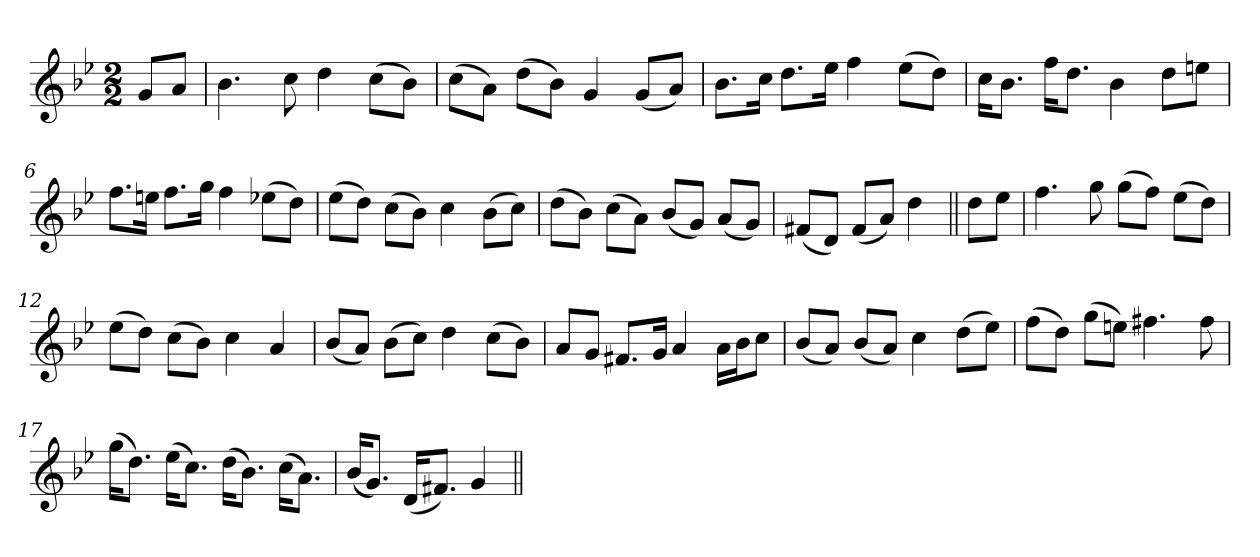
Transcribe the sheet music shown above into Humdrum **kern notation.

**kern
*part1
*staff1
*clefG2
*k[b-e-]
*g:
*M2/2
*MM180
=1
8g/L
8a/J
=2
4.b-\
8cc\
4dd\
(>8cc\L
8b-\J)
=3
(>8cc\L
8a\J)
(>8dd\L
8b-\J)
4g/
(<8g/L
8a/J)
=4
8.b-\L
16cc\Jk
8.dd\L
16ee-\Jk
4ff\
(>8ee-\L
8dd\J)
=5
16cc\KL
8.b-\J
16ff\KL
8.dd\J
4b-\
8dd\L
8een\J
=6
8.ff\L
16een\Jk
8.ff\L
16gg\Jk
4ff\
(>8ee-X\L
8dd\J)
!!LO:LB:g=z
=7
(>8ee-\L
8dd\J)
(>8cc\L
8b-\J)
4cc\
(>8b-\L
8cc\J)
=8
(>8dd\L
8b-\J)
(>8cc\L
8a\J)
(<8b-/L
8g/J)
(<8a/L
8g/J)
=9
(<8f#X/L
8d/J)
(<8f#/L
8a/J)
4dd\
=10||
8dd\L
8ee-\J
=11
4.ff\
8gg\
(>8gg\L
8ff\J)
(>8ee-\L
8dd\J)
=12
(>8ee-\L
8dd\J)
(>8cc\L
8b-\J)
4cc\
4a/
=13
(<8b-/L
8a/J)
(>8b-\L
8cc\J)
4dd\
(>8cc\L
8b-\J)
!!LO:LB:g=z
=14
8a/L
8g/J
8.f#X/L
16g/Jk
4a/
16a\LL
16b-\J
8cc\J
=15
(<8b-/L
8a/J)
(<8b-/L
8a/J)
4cc\
(>8dd\L
8ee-\J)
=16
(>8ff\L
8dd\J)
(>8gg\L
8een\J)
4.ff#X\
8ff#\
=17
(>16gg\KL
8.dd\J)
(>16ee-\KL
8.cc\J)
(>16dd\KL
8.b-\J)
(>16cc\KL
8.a\J)
=18
(<16b-/KL
8.g/J)
(<16d/KL
8.f#X/J)
4g/
=||
*-
